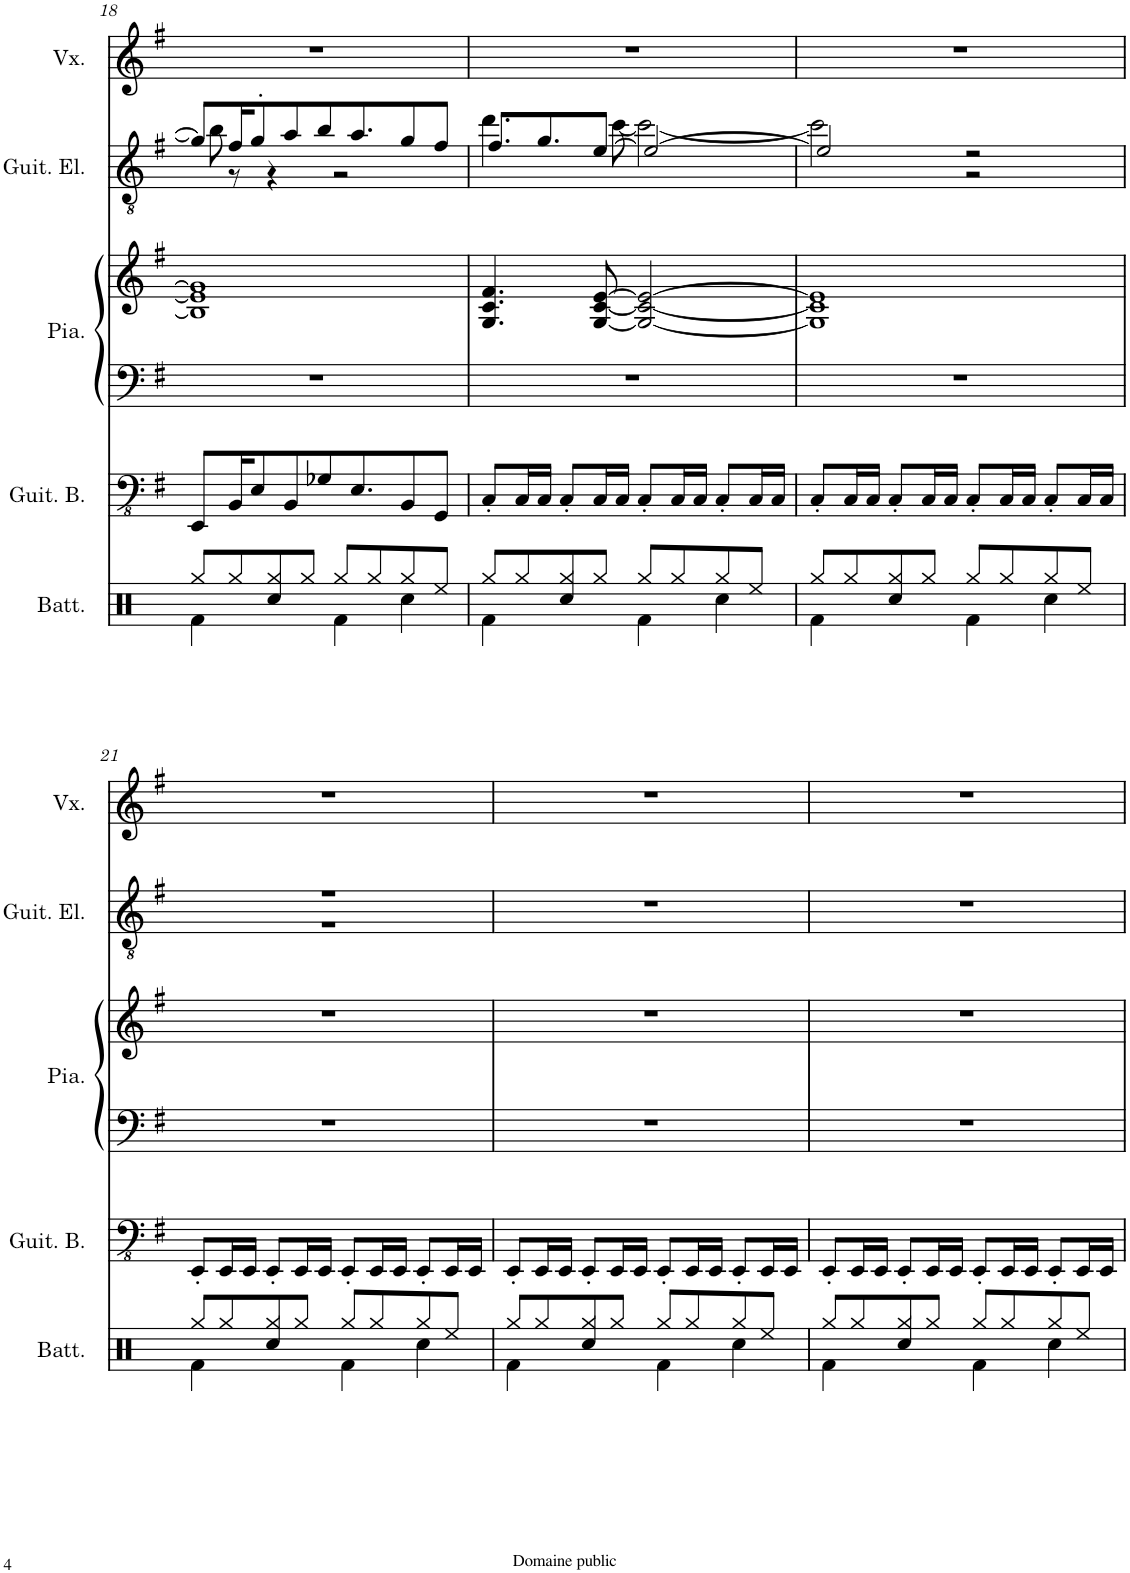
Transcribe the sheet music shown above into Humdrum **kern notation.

**kern	**kern	**kern	**kern	**kern	**kern
*part5	*part4	*part3	*part3	*part2	*part1
*staff6	*staff5	*staff4	*staff3	*staff2	*staff1
*I"Batterie	*I"Guitare basse	*I"Piano	*	*I"Guitare électrique	*I"Voix
*I'Batt.	*I'Guit. B.	*I'Pia.	*	*I'Guit. El.	*I'Vx.
!!LO:PB:g=z
*clefX	*clefFv4	*clefF4	*clefG2	*clefGv2	*clefG2
*k[]	*k[f#]	*k[f#]	*k[f#]	*k[f#]	*k[f#]
*M4/4	*M4/4	*M4/4	*M4/4	*M4/4	*M4/4
=18	=18	=18	=18	=18	=18
*^	*	*	*	*^	*
8Rgg/L	4Rf\	8EEE/L	1r	1B] 1e] 1g]	8g/L]	8b\]	1r
8Rgg/	.	16BBB/K	.	.	16f#/K	8r	.
.	.	8EE/	.	.	8g'/	.	.
8Rgg/	4Rcc/	.	.	.	.	4r	.
.	.	8BBB/	.	.	8a/	.	.
8Rgg/J	.	.	.	.	.	.	.
.	.	8GG-X/	.	.	8b/	.	.
8Rgg/L	4Rf\	.	.	.	.	2r	.
.	.	8.EE/	.	.	8.a/	.	.
8Rgg/	.	.	.	.	.	.	.
8Rgg/	4Rcc\	8BBB/	.	.	8g/	.	.
8Ree/J	.	8GGG/J	.	.	8f#/J	.	.
=19	=19	=19	=19	=19	=19	=19	=19
8Rgg/L	4Rf\	8CC'/L	1r	4.G/ 4.c/ 4.f#/	8.f#/L	4.dd\	1r
8Rgg/	.	16CC/L	.	.	.	.	.
.	.	16CC/JJ	.	.	8.g/	.	.
8Rgg/	4Rcc/	8CC'/L	.	.	.	.	.
8Rgg/J	.	16CC/L	.	[8G/ [8c/ [8e/	[8e/J	[8cc\	.
.	.	16CC/JJ	.	.	.	.	.
8Rgg/L	4Rf\	8CC'/L	.	2G/_ 2c/_ 2e/_	2e/_	2cc\_	.
8Rgg/	.	16CC/L	.	.	.	.	.
.	.	16CC/JJ	.	.	.	.	.
8Rgg/	4Rcc\	8CC'/L	.	.	.	.	.
8Ree/J	.	16CC/L	.	.	.	.	.
.	.	16CC/JJ	.	.	.	.	.
=20	=20	=20	=20	=20	=20	=20	=20
8Rgg/L	4Rf\	8CC'/L	1r	1G] 1c] 1e]	2e/]	2cc\]	1r
8Rgg/	.	16CC/L	.	.	.	.	.
.	.	16CC/JJ	.	.	.	.	.
8Rgg/	4Rcc/	8CC'/L	.	.	.	.	.
8Rgg/J	.	16CC/L	.	.	.	.	.
.	.	16CC/JJ	.	.	.	.	.
8Rgg/L	4Rf\	8CC'/L	.	.	2r	2r	.
8Rgg/	.	16CC/L	.	.	.	.	.
.	.	16CC/JJ	.	.	.	.	.
8Rgg/	4Rcc\	8CC'/L	.	.	.	.	.
8Ree/J	.	16CC/L	.	.	.	.	.
.	.	16CC/JJ	.	.	.	.	.
!!LO:LB:g=z
=21	=21	=21	=21	=21	=21	=21	=21
8Rgg/L	4Rf\	8EEE'/L	1r	1r	1r	1r	1r
8Rgg/	.	16EEE/L	.	.	.	.	.
.	.	16EEE/JJ	.	.	.	.	.
8Rgg/	4Rcc/	8EEE'/L	.	.	.	.	.
8Rgg/J	.	16EEE/L	.	.	.	.	.
.	.	16EEE/JJ	.	.	.	.	.
8Rgg/L	4Rf\	8EEE'/L	.	.	.	.	.
8Rgg/	.	16EEE/L	.	.	.	.	.
.	.	16EEE/JJ	.	.	.	.	.
8Rgg/	4Rcc\	8EEE'/L	.	.	.	.	.
8Ree/J	.	16EEE/L	.	.	.	.	.
.	.	16EEE/JJ	.	.	.	.	.
*	*	*	*	*	*v	*v	*
=22	=22	=22	=22	=22	=22	=22
8Rgg/L	4Rf\	8EEE'/L	1r	1r	1r	1r
8Rgg/	.	16EEE/L	.	.	.	.
.	.	16EEE/JJ	.	.	.	.
8Rgg/	4Rcc/	8EEE'/L	.	.	.	.
8Rgg/J	.	16EEE/L	.	.	.	.
.	.	16EEE/JJ	.	.	.	.
8Rgg/L	4Rf\	8EEE'/L	.	.	.	.
8Rgg/	.	16EEE/L	.	.	.	.
.	.	16EEE/JJ	.	.	.	.
8Rgg/	4Rcc\	8EEE'/L	.	.	.	.
8Ree/J	.	16EEE/L	.	.	.	.
.	.	16EEE/JJ	.	.	.	.
=23	=23	=23	=23	=23	=23	=23
8Rgg/L	4Rf\	8EEE'/L	1r	1r	1r	1r
8Rgg/	.	16EEE/L	.	.	.	.
.	.	16EEE/JJ	.	.	.	.
8Rgg/	4Rcc/	8EEE'/L	.	.	.	.
8Rgg/J	.	16EEE/L	.	.	.	.
.	.	16EEE/JJ	.	.	.	.
8Rgg/L	4Rf\	8EEE'/L	.	.	.	.
8Rgg/	.	16EEE/L	.	.	.	.
.	.	16EEE/JJ	.	.	.	.
8Rgg/	4Rcc\	8EEE'/L	.	.	.	.
8Ree/J	.	16EEE/L	.	.	.	.
.	.	16EEE/JJ	.	.	.	.
*v	*v	*	*	*	*	*
=	=	=	=	=	=
*-	*-	*-	*-	*-	*-
